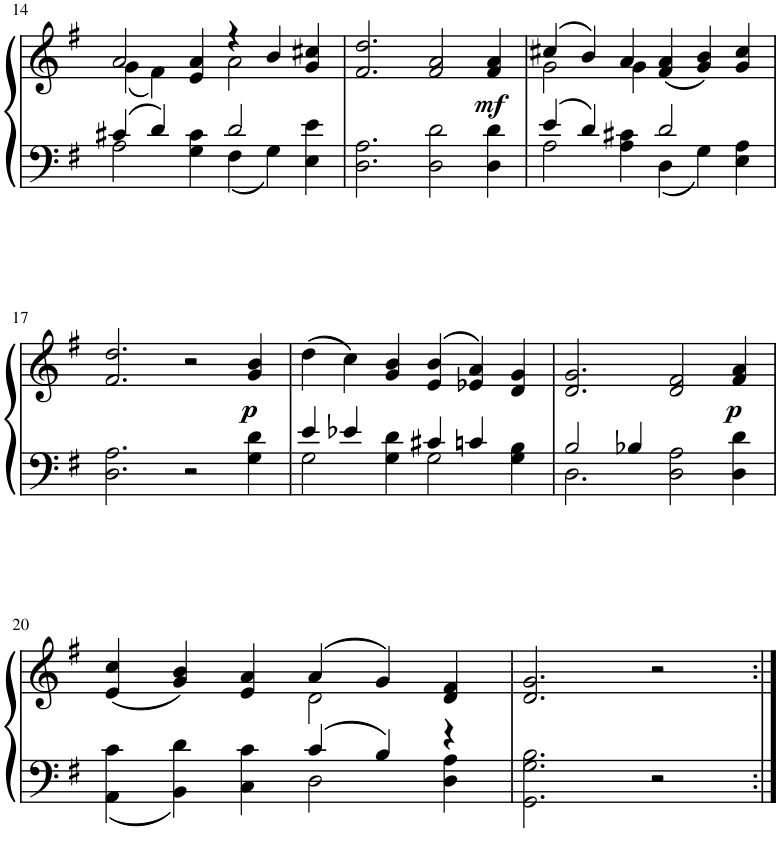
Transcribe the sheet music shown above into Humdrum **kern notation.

**kern	**kern	**dynam
*part1	*part1	*part1
*staff2	*staff1	*staff1/2
*I"Piano	*	*
*I'Pno.	*	*
!!LO:PB:g=z
*clefF4	*clefG2	*
*k[f#]	*k[f#]	*
*M6/4	*M6/4	*
=14	=14	=14
*^	*^	*
4c#X/	2A\	2a/	(4g\	.
4d/	.	.	4f#\)	.
4ryy	4G\ 4c#\	4e/ 4a/	4ryy	.
2d/	4F#\	4r	2a\	.
.	4G\	4b/	.	.
4ryy	4E\ 4e\	4g/ 4cc#X/	4ryy	.
*v	*v	*	*	*
*	*v	*v	*
=15	=15	=15
2.D\ 2.A\	2.f#/ 2.dd/	.
2D\ 2d\	2f#/ 2a/	.
!	!	!LO:DY:b
4D\ 4d\	4f#/ 4a/	mf
=16	=16	=16
*^	*^	*
4e/	2A\	(4cc#X/	2g\	.
4d/	.	4b/)	.	.
4ryy	4A\ 4c#X\	4a/	4g\	.
2d/	4D\	(4f#/ 4a/	2.ryy	.
.	4G\	4g/ 4b/)	.	.
4ryy	4E\ 4A\	4g/ 4cc#/	.	.
*v	*v	*	*	*
*	*v	*v	*
!!LO:LB:g=z
=17	=17	=17
2.D\ 2.A\	2.f#/ 2.dd/	.
2r	2r	.
!	!	!LO:DY:b
4G\ 4d\	4g/ 4b/	p
=18	=18	=18
*^	*	*
4e/	2G\	(4dd\	.
4e-X/	.	4cc\)	.
4ryy	4G\ 4d\	4g/ 4b/	.
4c#X/	2G\	(>4e/ 4b/	.
4cn/	.	4e-X/ 4a/)	.
4ryy	4G\ 4B\	4d/ 4g/	.
=19	=19	=19	=19
2B/	2.D\	2.d/ 2.g/	.
4B-X/	.	.	.
2.ryy	2D\ 2A\	2d/ 2f#/	.
!	!	!	!LO:DY:b
.	4D\ 4d\	4f#/ 4a/	p
!!LO:LB:g=z
=20	=20	=20	=20
*	*	*^	*
2.ryy	4AA\ 4c\	(4e/ 4cc/	2.ryy	.
.	4BB\ 4d\	4g/ 4b/)	.	.
.	4C\ 4c\	4e/ 4a/	.	.
4c/	2D\	(4a/	2d\	.
4B/	.	4g/)	.	.
4r	4D\ 4A\	4d/ 4f#/	4ryy	.
*v	*v	*	*	*
*	*v	*v	*
=21	=21	=21
2.GG\ 2.G\ 2.B\	2.d/ 2.g/	.
2r	2r	.
=:|!	=:|!	=:|!
*-	*-	*-
